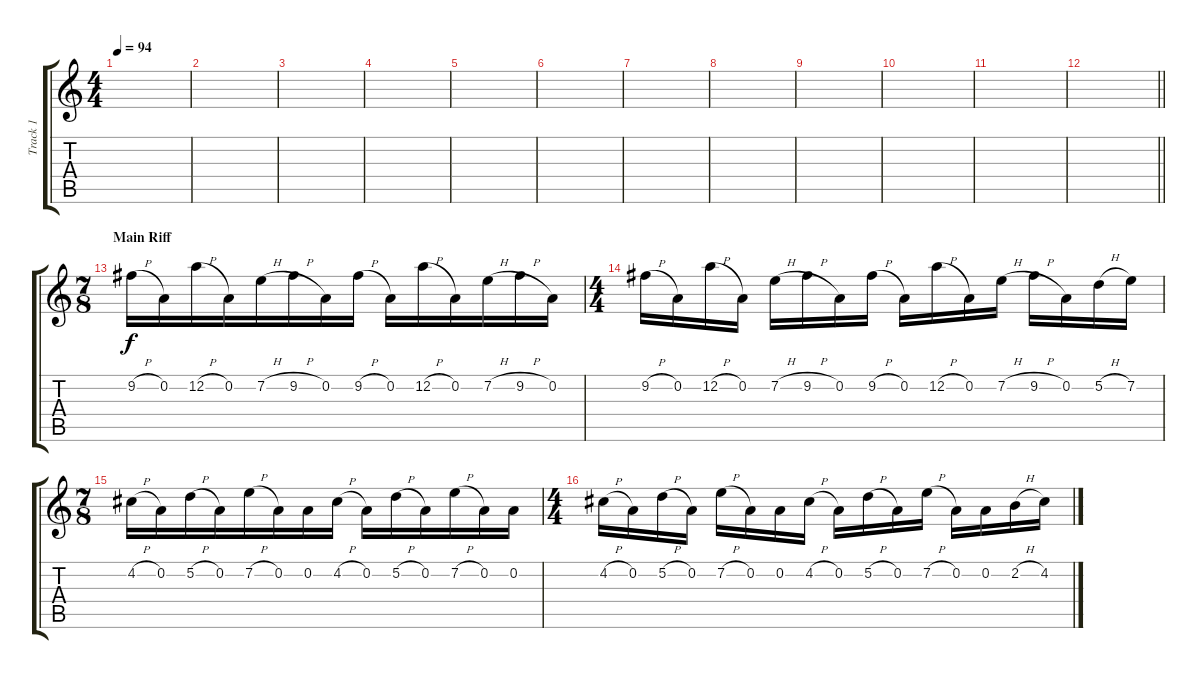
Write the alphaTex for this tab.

\track ("Track 1" "Track 1") {instrument overdrivenguitar}
\staff {score tabs}
\tuning (D4 A3 F3 C3 G2 D2) {hide}
\ts (4 4)
\tempo 94
\clef g2
\ks c
|
|
|
|
|
|
|
|
|
|
|
\barLineRight lightlight
|
\ts (7 8)
\section ("" "Main Riff")
9.2{h}.16 0.2.16 12.2{h}.16 0.2.16 7.2{h}.16 9.2{h}.16 0.2.16 9.2{h}.16 0.2.16 12.2{h}.16 0.2.16 7.2{h}.16 9.2{h}.16 0.2.16 |
\ts (4 4)
9.2{h}.16 0.2.16 12.2{h}.16 0.2.16 7.2{h}.16 9.2{h}.16 0.2.16 9.2{h}.16 0.2.16 12.2{h}.16 0.2.16 7.2{h}.16 9.2{h}.16 0.2.16 5.2{h}.16 7.2.16 |
\ts (7 8)
4.2{h}.16 0.2.16 5.2{h}.16 0.2.16 7.2{h}.16 0.2.16 0.2.16 4.2{h}.16 0.2.16 5.2{h}.16 0.2.16 7.2{h}.16 0.2.16 0.2.16 |
\ts (4 4)
4.2{h}.16 0.2.16 5.2{h}.16 0.2.16 7.2{h}.16 0.2.16 0.2.16 4.2{h}.16 0.2.16 5.2{h}.16 0.2.16 7.2{h}.16 0.2.16 0.2.16 2.2{h}.16 4.2.16
